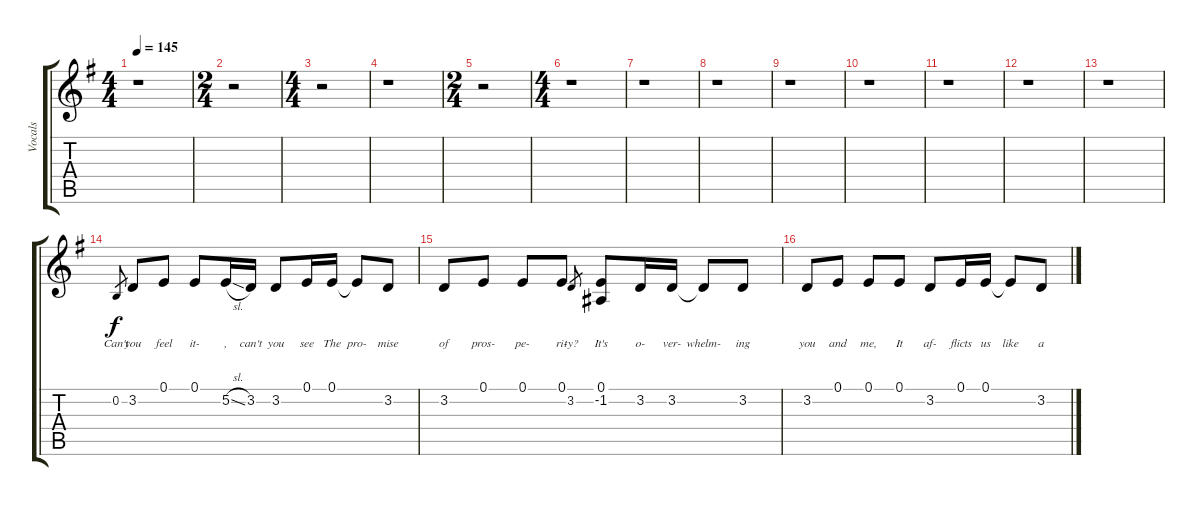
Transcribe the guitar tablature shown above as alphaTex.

\track ("Vocals" "Vocals") {instrument bassoon}
\staff {score tabs}
\tuning (E4 B3 G3 D3 A2 E2) {hide}
\ts (4 4)
\tempo 145
\clef g2
\ks eminor
r.1{dy f instrument bassoon} |
\ts (2 4)
r.2 |
\ts (4 4)
r.2 |
r.1 |
\ts (2 4)
r.2 |
\ts (4 4)
r.1 |
r.1 |
r.1 |
r.1 |
r.1 |
r.1 |
r.1 |
r.1 |
0.2.8{lyrics (0 "Can't") lyrics (1 "") lyrics (2 "") lyrics (3 "") lyrics (4 "") gr} 3.2.8{lyrics (0 "you") lyrics (1 "") lyrics (2 "") lyrics (3 "") lyrics (4 "")} 0.1.8{lyrics (0 "feel") lyrics (1 "") lyrics (2 "") lyrics (3 "") lyrics (4 "")} 0.1.8{lyrics (0 "it-") lyrics (1 "") lyrics (2 "") lyrics (3 "") lyrics (4 "")} 5.2{sl}.16{lyrics (0 ",") lyrics (1 "") lyrics (2 "") lyrics (3 "") lyrics (4 "")} 3.2.16{lyrics (0 "can't") lyrics (1 "") lyrics (2 "") lyrics (3 "") lyrics (4 "")} 3.2.8{lyrics (0 "you") lyrics (1 "") lyrics (2 "") lyrics (3 "") lyrics (4 "")} 0.1.16{lyrics (0 "see") lyrics (1 "") lyrics (2 "") lyrics (3 "") lyrics (4 "")} 0.1.16{lyrics (0 "The") lyrics (1 "") lyrics (2 "") lyrics (3 "") lyrics (4 "")} 0.1{t}.8{lyrics (0 "pro-") lyrics (1 "") lyrics (2 "") lyrics (3 "") lyrics (4 "")} 3.2.8{lyrics (0 "mise") lyrics (1 "") lyrics (2 "") lyrics (3 "") lyrics (4 "")} |
3.2.8{lyrics (0 "of") lyrics (1 "") lyrics (2 "") lyrics (3 "") lyrics (4 "")} 0.1.8{lyrics (0 "pros-") lyrics (1 "") lyrics (2 "") lyrics (3 "") lyrics (4 "")} 0.1.8{lyrics (0 "pe-") lyrics (1 "") lyrics (2 "") lyrics (3 "") lyrics (4 "")} 0.1.8{lyrics (0 "ri-") lyrics (1 "") lyrics (2 "") lyrics (3 "") lyrics (4 "")} 3.2.8{lyrics (0 "ty?") lyrics (1 "") lyrics (2 "") lyrics (3 "") lyrics (4 "") gr} (0.1 -1.2).8{lyrics (0 "It's") lyrics (1 "") lyrics (2 "") lyrics (3 "") lyrics (4 "")} 3.2.16{lyrics (0 "o-") lyrics (1 "") lyrics (2 "") lyrics (3 "") lyrics (4 "")} 3.2.16{lyrics (0 "ver-") lyrics (1 "") lyrics (2 "") lyrics (3 "") lyrics (4 "")} 3.2{t}.8{lyrics (0 "whelm-") lyrics (1 "") lyrics (2 "") lyrics (3 "") lyrics (4 "")} 3.2.8{lyrics (0 "ing") lyrics (1 "") lyrics (2 "") lyrics (3 "") lyrics (4 "")} |
3.2.8{lyrics (0 "you") lyrics (1 "") lyrics (2 "") lyrics (3 "") lyrics (4 "")} 0.1.8{lyrics (0 "and") lyrics (1 "") lyrics (2 "") lyrics (3 "") lyrics (4 "")} 0.1.8{lyrics (0 "me,") lyrics (1 "") lyrics (2 "") lyrics (3 "") lyrics (4 "")} 0.1.8{lyrics (0 "It") lyrics (1 "") lyrics (2 "") lyrics (3 "") lyrics (4 "")} 3.2.8{lyrics (0 "af-") lyrics (1 "") lyrics (2 "") lyrics (3 "") lyrics (4 "")} 0.1.16{lyrics (0 "flicts") lyrics (1 "") lyrics (2 "") lyrics (3 "") lyrics (4 "")} 0.1.16{lyrics (0 "us") lyrics (1 "") lyrics (2 "") lyrics (3 "") lyrics (4 "")} 0.1{t}.8{lyrics (0 "like") lyrics (1 "") lyrics (2 "") lyrics (3 "") lyrics (4 "")} 3.2.8{lyrics (0 "a") lyrics (1 "") lyrics (2 "") lyrics (3 "") lyrics (4 "")}
